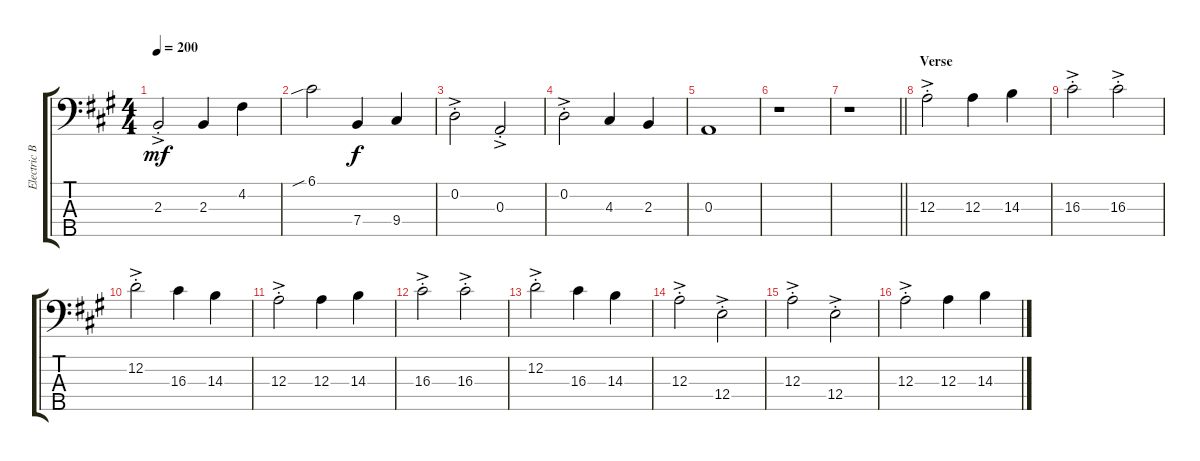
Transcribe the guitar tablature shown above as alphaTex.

\track ("Electric Bass" "Electric B") {instrument electricbassfinger}
\staff {score tabs}
\tuning (G2 D2 A1 E1 B0) {hide}
\ts (4 4)
\tempo 200
\clef f4
\ks a
2.3{ac st}.2{dy mf} 2.3.4 4.2.4 |
6.1{sib}.2 7.4.4{dy f} 9.4.4 |
0.2{ac st}.2 0.3{ac st}.2 |
0.2{ac st}.2 4.3.4 2.3.4 |
0.3.1 |
r.1 |
\barLineRight lightlight
r.1 |
\section ("" "Verse")
12.3{ac st}.2 12.3.4 14.3.4 |
16.3{ac st}.2 16.3{ac st}.2 |
12.2{ac st}.2 16.3.4 14.3.4 |
12.3{ac st}.2 12.3.4 14.3.4 |
16.3{ac st}.2 16.3{ac st}.2 |
12.2{ac st}.2 16.3.4 14.3.4 |
12.3{ac st}.2 12.4{ac st}.2 |
12.3{ac st}.2 12.4{ac st}.2 |
12.3{ac st}.2 12.3.4 14.3.4
